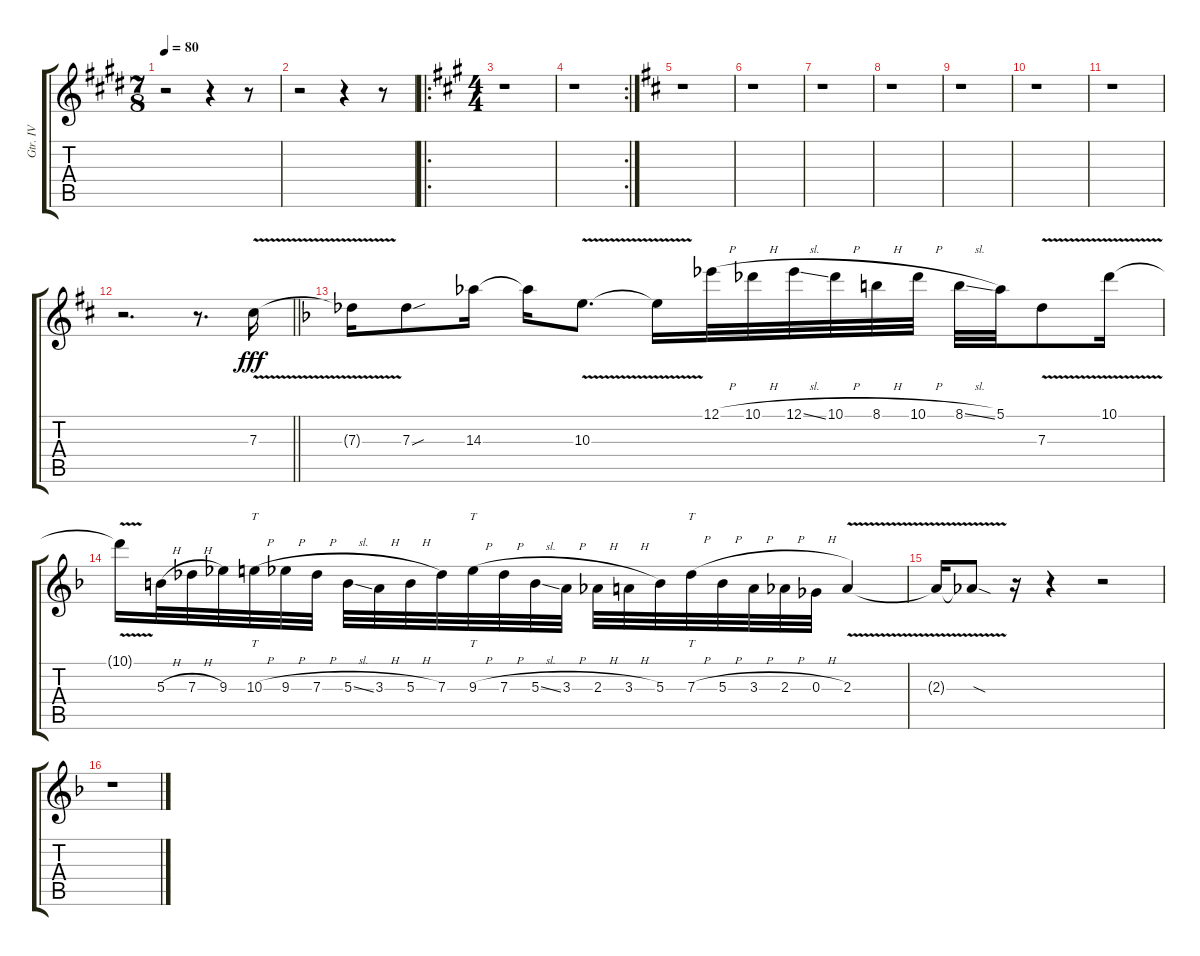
\track ("Gtr. IV" "Gtr. IV") {instrument overdrivenguitar}
\staff {score tabs}
\tuning (Eb4 Bb3 Gb3 Db3 Ab2 Db2) {hide}
\ts (7 8)
\tempo 80
\clef g2
\ks e
r.2{dy fff} r.4 r.8 |
r.2 r.4 r.8 |
\ro
\ts (4 4)
\ks a
r.1 |
\rc 2
r.1 |
\ks d
r.1 |
r.1 |
r.1 |
r.1 |
r.1 |
r.1 |
r.1 |
\barLineRight lightlight
r.2{d} r.8{d} 7.3{v}.16 |
\ks f
7.3{v t}.16 7.3{sou}.8 14.3.16 14.3{t}.16 10.3{v}.8{d} 10.3{v t}.16 12.1{h}.32 10.1{h}.32 12.1{sl}.32 10.1{h}.32 8.1{h}.32 10.1{h}.32 8.1{sl}.32 5.1.32 7.3{v}.8 10.1{v}.16 |
10.1{v t}.16 5.3{h}.32 7.3{h}.32 9.3.32 10.3{h}.32{tt} 9.3{h}.32 7.3{h}.32 5.3{sl}.32 3.3{h}.32 5.3{h}.32 7.3.32 9.3{h}.32{tt} 7.3{h}.32 5.3{sl}.32 3.3{h}.32 2.3{h}.32 3.3{h}.32 5.3.32 7.3{h}.32{tt} 5.3{h}.32 3.3{h}.32 2.3{h}.32 0.3{h}.32 2.3{v}.4 |
2.3{v t}.16 2.3{sod t}.8 r.16 r.4 r.2 |
r.1
